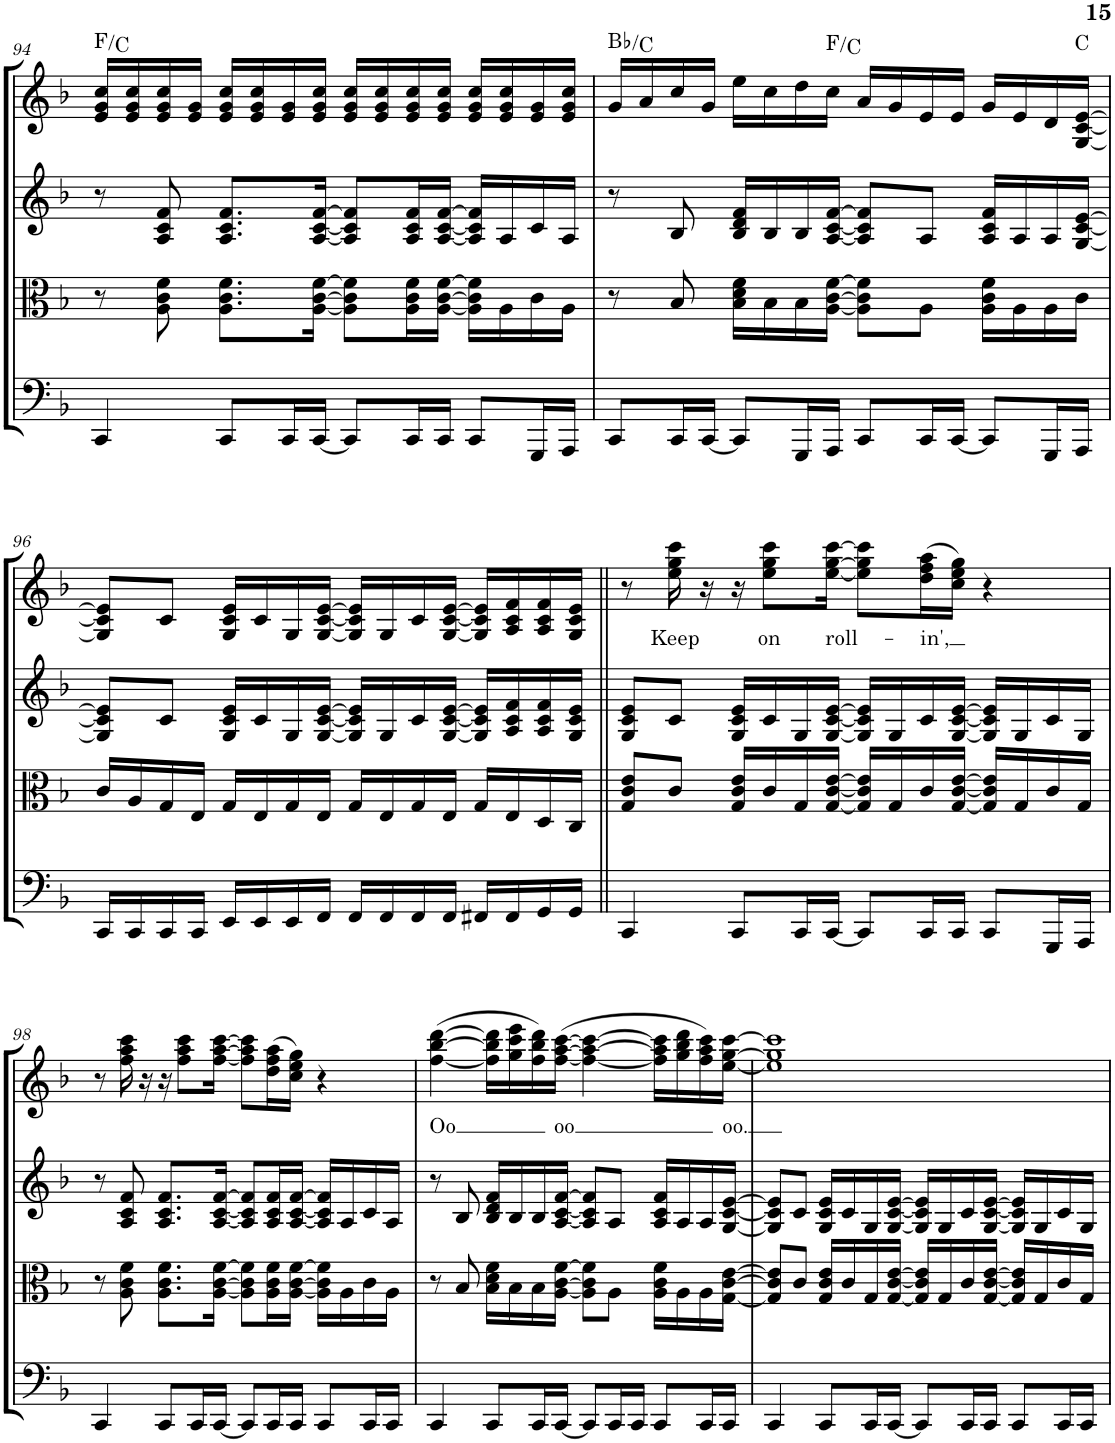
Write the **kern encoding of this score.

**kern	**kern	**kern	**kern	**text	**harte
*part4	*part3	*part2	*part1	*part1	*part1
*staff4	*staff3	*staff2	*staff1	*staff1	*
*I"Violoncello	*I"Viola	*I"Violin II	*I"Violin I	*	*
*I'Vc	*I'Vla	*I'Vln	*I'Vln	*	*
!!LO:PB:g=z
*clefF4	*clefC3	*clefG2	*clefG2	*	*
*k[b-]	*k[b-]	*k[b-]	*k[b-]	*	*
*M4/4	*M4/4	*M4/4	*M4/4	*	*
=94	=94	=94	=94	=94	=94
4CC/	8r	8r	16e/ 16g/ 16cc/LL	.	F:maj/5
.	.	.	16e/ 16g/ 16cc/	.	.
.	8A\ 8c\ 8f\	8A/ 8c/ 8f/	16e/ 16g/ 16cc/	.	.
.	.	.	16e/ 16g/JJ	.	.
8CC/L	8.A\ 8.c\ 8.f\L	8.A/ 8.c/ 8.f/L	16e/ 16g/ 16cc/LL	.	.
.	.	.	16e/ 16g/ 16cc/	.	.
16CC/L	.	.	16e/ 16g/	.	.
[16CC/JJ	[16A\ [16c\ [16f\Jk	[16A/ [16c/ [16f/Jk	16e/ 16g/ 16cc/JJ	.	.
8CC/L]	8A\] 8c\] 8f\]L	8A/] 8c/] 8f/]L	16e/ 16g/ 16cc/LL	.	.
.	.	.	16e/ 16g/ 16cc/	.	.
16CC/L	16A\ 16c\ 16f\L	16A/ 16c/ 16f/L	16e/ 16g/ 16cc/	.	.
16CC/JJ	[16A\ [16c\ [16f\JJ	[16A/ [16c/ [16f/JJ	16e/ 16g/ 16cc/JJ	.	.
8CC/L	16A\] 16c\] 16f\]LL	16A/] 16c/] 16f/]LL	16e/ 16g/ 16cc/LL	.	.
.	16A\	16A/	16e/ 16g/ 16cc/	.	.
16GGG/L	16c\	16c/	16e/ 16g/	.	.
16AAA/JJ	16A\JJ	16A/JJ	16e/ 16g/ 16cc/JJ	.	.
=95	=95	=95	=95	=95	=95
8CC/L	8r	8r	16g/LL	.	Bb:maj/2
.	.	.	16a/	.	.
16CC/L	8B-/	8B-/	16cc/	.	.
[16CC/JJ	.	.	16g/JJ	.	.
8CC/L]	16B-\ 16d\ 16f\LL	16B-/ 16d/ 16f/LL	16ee\LL	.	.
.	16B-\	16B-/	16cc\	.	.
16GGG/L	16B-\	16B-/	16dd\	.	.
16AAA/JJ	[16A\ [16c\ [16f\JJ	[16A/ [16c/ [16f/JJ	16cc\JJ	.	F:maj/5
8CC/L	8A\] 8c\] 8f\]L	8A/] 8c/] 8f/]L	16a/LL	.	.
.	.	.	16g/	.	.
16CC/L	8A\J	8A/J	16e/	.	.
[16CC/JJ	.	.	16e/JJ	.	.
8CC/L]	16A\ 16c\ 16f\LL	16A/ 16c/ 16f/LL	16g/LL	.	.
.	16A\	16A/	16e/	.	.
16GGG/L	16A\	16A/	16d/	.	.
16AAA/JJ	16c\JJ	[16G/ [16c/ [16e/JJ	[16G/ [16c/ [16e/JJ	.	C:maj
!!LO:LB:g=z
=96	=96	=96	=96	=96	=96
16CC/LL	16c/LL	8G/] 8c/] 8e/]L	8G/] 8c/] 8e/]L	.	.
16CC/	16A/	.	.	.	.
16CC/	16G/	8c/J	8c/J	.	.
16CC/JJ	16E/JJ	.	.	.	.
16EE/LL	16G/LL	16G/ 16c/ 16e/LL	16G/ 16c/ 16e/LL	.	.
16EE/	16E/	16c/	16c/	.	.
16EE/	16G/	16G/	16G/	.	.
16FF/JJ	16E/JJ	[16G/ [16c/ [16e/JJ	[16G/ [16c/ [16e/JJ	.	.
16FF/LL	16G/LL	16G/] 16c/] 16e/]LL	16G/] 16c/] 16e/]LL	.	.
16FF/	16E/	16G/	16G/	.	.
16FF/	16G/	16c/	16c/	.	.
16FF/JJ	16E/JJ	[16G/ [16c/ [16e/JJ	[16G/ [16c/ [16e/JJ	.	.
16FF#X/LL	16G/LL	16G/] 16c/] 16e/]LL	16G/] 16c/] 16e/]LL	.	.
16FF#/	16E/	16A/ 16c/ 16f/	16A/ 16c/ 16f/	.	.
16GG/	16D/	16A/ 16c/ 16f/	16A/ 16c/ 16f/	.	.
16GG/JJ	16C/JJ	16G/ 16c/ 16e/JJ	16G/ 16c/ 16e/JJ	.	.
=97||	=97||	=97||	=97||	=97||	=97||
4CC/	8G/ 8c/ 8e/L	8G/ 8c/ 8e/L	8r	.	.
!	!	!	!	!LO:LY:b	!
.	8c/J	8c/J	16ee\ 16gg\ 16ccc\	Keep	.
.	.	.	16r	.	.
8CC/L	16G/ 16c/ 16e/LL	16G/ 16c/ 16e/LL	16r	.	.
!	!	!	!	!LO:LY:b	!
.	16c/	16c/	8ee\ 8gg\ 8ccc\L	on	.
16CC/L	16G/	16G/	.	.	.
!	!	!	!	!LO:LY:b	!
[16CC/JJ	[16G/ [16c/ [16e/JJ	[16G/ [16c/ [16e/JJ	[16ee\ [16gg\ [16ccc\Jk	roll-	.
8CC/L]	16G/] 16c/] 16e/]LL	16G/] 16c/] 16e/]LL	8ee\] 8gg\] 8ccc\]L	.	.
.	16G/	16G/	.	.	.
!	!	!	!	!LO:LY:b	!
16CC/L	16c/	16c/	(16dd\ 16ff\ 16aa\L	-in',	.
16CC/JJ	[16G/ [16c/ [16e/JJ	[16G/ [16c/ [16e/JJ	16cc\ 16ee\ 16gg\JJ)	.	.
8CC/L	16G/] 16c/] 16e/]LL	16G/] 16c/] 16e/]LL	4r	.	.
.	16G/	16G/	.	.	.
16GGG/L	16c/	16c/	.	.	.
16AAA/JJ	16G/JJ	16G/JJ	.	.	.
!!LO:LB:g=z
=98	=98	=98	=98	=98	=98
4CC/	8r	8r	8r	.	.
.	8A\ 8c\ 8f\	8A/ 8c/ 8f/	16ff\ 16aa\ 16ccc\	.	.
.	.	.	16r	.	.
8CC/L	8.A\ 8.c\ 8.f\L	8.A/ 8.c/ 8.f/L	16r	.	.
.	.	.	8ff\ 8aa\ 8ccc\L	.	.
16CC/L	.	.	.	.	.
[16CC/JJ	[16A\ [16c\ [16f\Jk	[16A/ [16c/ [16f/Jk	[16ff\ [16aa\ [16ccc\Jk	.	.
8CC/L]	8A\] 8c\] 8f\]L	8A/] 8c/] 8f/]L	8ff\] 8aa\] 8ccc\]L	.	.
16CC/L	16A\ 16c\ 16f\L	16A/ 16c/ 16f/L	(16dd\ 16ff\ 16aa\L	.	.
16CC/JJ	[16A\ [16c\ [16f\JJ	[16A/ [16c/ [16f/JJ	16cc\ 16ee\ 16gg\JJ)	.	.
8CC/L	16A\] 16c\] 16f\]LL	16A/] 16c/] 16f/]LL	4r	.	.
.	16A\	16A/	.	.	.
16CC/L	16c\	16c/	.	.	.
16CC/JJ	16A\JJ	16A/JJ	.	.	.
=99	=99	=99	=99	=99	=99
!	!	!	!	!LO:LY:b	!
4CC/	8r	8r	([4ff\ [4bb-\ [4ddd\	Oo	.
.	8B-/	8B-/	.	.	.
8CC/L	16B-\ 16d\ 16f\LL	16B-/ 16d/ 16f/LL	16ff\] 16bb-\] 16ddd\]LL	.	.
.	16B-\	16B-/	16gg\ 16ccc\ 16eee\	.	.
16CC/L	16B-\	16B-/	16ff\ 16bb-\ 16ddd\)	.	.
!	!	!	!	!LO:LY:b	!
[16CC/JJ	[16A\ [16c\ [16f\JJ	[16A/ [16c/ [16f/JJ	([16ff\ [16aa\ [16ccc\JJ	oo	.
8CC/L]	8A\] 8c\] 8f\]L	8A/] 8c/] 8f/]L	4ff\_ 4aa\_ 4ccc\_	.	.
16CC/L	8A\J	8A/J	.	.	.
16CC/JJ	.	.	.	.	.
8CC/L	16A\ 16c\ 16f\LL	16A/ 16c/ 16f/LL	16ff\] 16aa\] 16ccc\]LL	.	.
.	16A\	16A/	16gg\ 16bb-\ 16ddd\	.	.
16CC/L	16A\	16A/	16ff\ 16aa\ 16ccc\)	.	.
!	!	!	!	!LO:LY:b	!
16CC/JJ	[16G\ [16c\ [16e\JJ	[16G/ [16c/ [16e/JJ	[16ee\ [16gg\ [16ccc\JJ	oo.	.
=100	=100	=100	=100	=100	=100
4CC/	8G/] 8c/] 8e/]L	8G/] 8c/] 8e/]L	1ee] 1gg] 1ccc]	.	.
.	8c/J	8c/J	.	.	.
8CC/L	16G/ 16c/ 16e/LL	16G/ 16c/ 16e/LL	.	.	.
.	16c/	16c/	.	.	.
16CC/L	16G/	16G/	.	.	.
[16CC/JJ	[16G/ [16c/ [16e/JJ	[16G/ [16c/ [16e/JJ	.	.	.
8CC/L]	16G/] 16c/] 16e/]LL	16G/] 16c/] 16e/]LL	.	.	.
.	16G/	16G/	.	.	.
16CC/L	16c/	16c/	.	.	.
16CC/JJ	[16G/ [16c/ [16e/JJ	[16G/ [16c/ [16e/JJ	.	.	.
8CC/L	16G/] 16c/] 16e/]LL	16G/] 16c/] 16e/]LL	.	.	.
.	16G/	16G/	.	.	.
16CC/L	16c/	16c/	.	.	.
16CC/JJ	16G/JJ	16G/JJ	.	.	.
=	=	=	=	=	=
*-	*-	*-	*-	*-	*-
